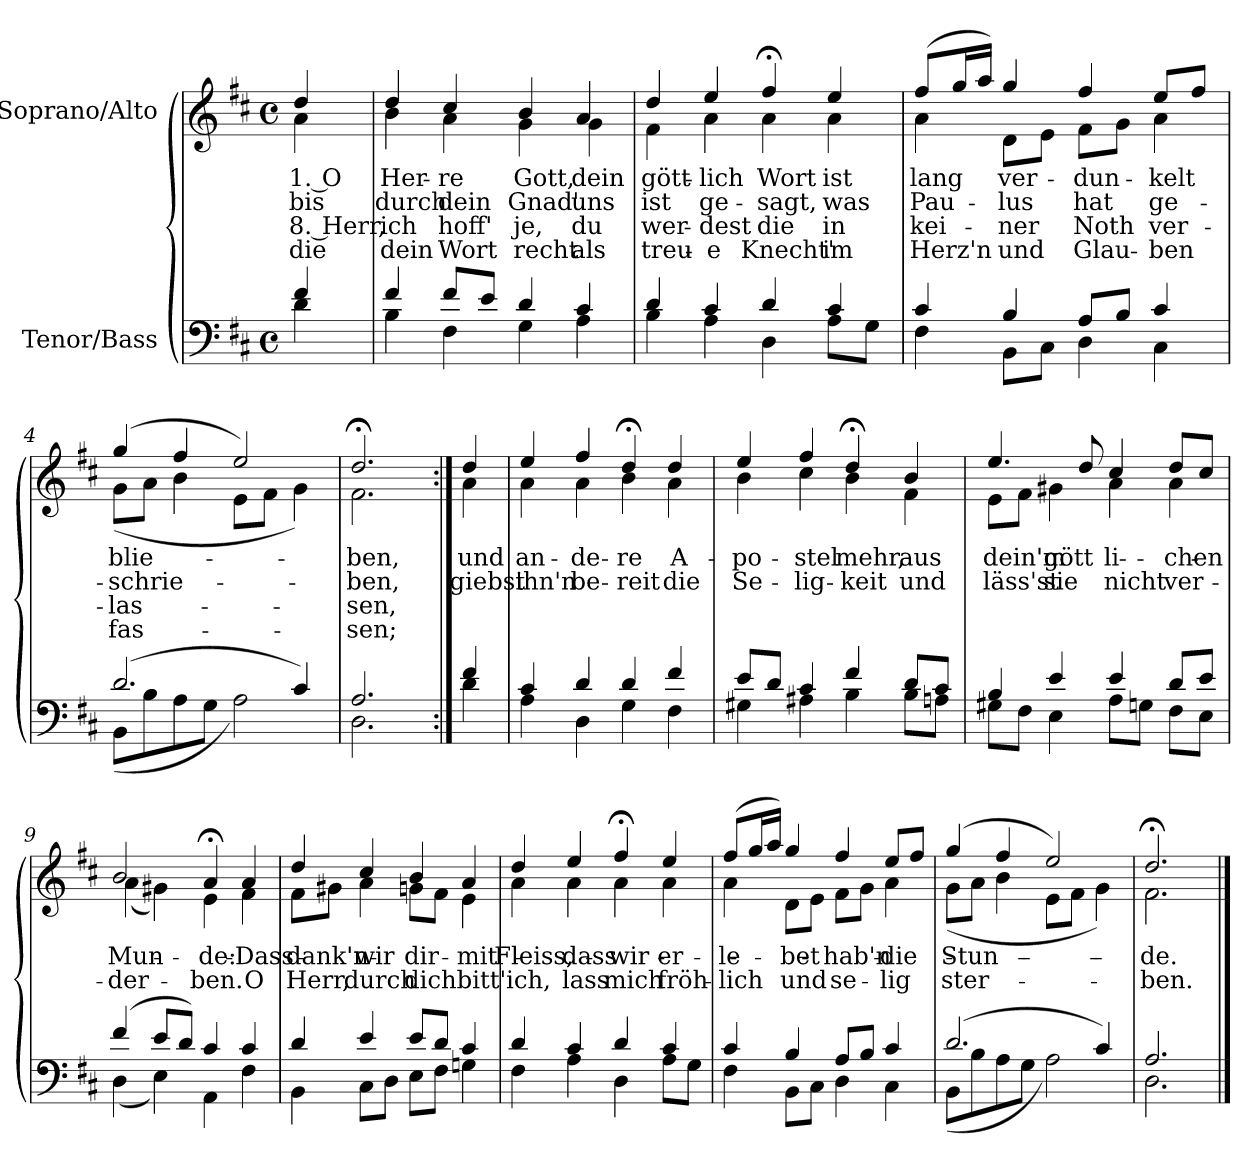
**kern	**kern	**text	**text	**text	**text
*part2	*part1	*part1	*part1	*part1	*part1
*staff2	*staff1	*staff1	*staff1	*staff1	*staff1
*I"Tenor/Bass	*I"Soprano/Alto	*	*	*	*
*clefF4	*clefG2	*	*	*	*
*k[f#c#]	*k[f#c#]	*	*	*	*
*M4/4	*M4/4	*	*	*	*
*met(c)	*met(c)	*	*	*	*
=	=	=	=	=	=
*^	*	*	*	*	*
!	!	!	!LO:LY:b	!LO:LY:b	!LO:LY:b	!LO:LY:b
*	*	*^	*	*	*	*
4f#/	4d\	4dd/	4a\	1. O	bis	8. Herr,	die
=1	=1	=1	=1	=1	=1	=1	=1
!	!	!	!	!LO:LY:b	!LO:LY:b	!LO:LY:b	!LO:LY:b
4f#/	4B\	4dd/	4b\	Her-	durch	ich	dein
!	!	!	!	!LO:LY:b	!LO:LY:b	!LO:LY:b	!LO:LY:b
8f#/L	4F#\	4cc#/	4a\	-re	dein	hoff'	Wort
8e/J	.	.	.	.	.	.	.
!	!	!	!	!LO:LY:b	!LO:LY:b	!LO:LY:b	!LO:LY:b
4d/	4G\	4b/	4g\	Gott,	Gnad'	je,	recht
!	!	!	!	!LO:LY:b	!LO:LY:b	!LO:LY:b	!LO:LY:b
4c#/	4A\	4a/	4g\	dein	uns	du	als
=2	=2	=2	=2	=2	=2	=2	=2
!	!	!	!	!LO:LY:b	!LO:LY:b	!LO:LY:b	!LO:LY:b
4d/	4B\	4dd/	4f#\	gött-	ist	wer-	treu-
!	!	!	!	!LO:LY:b	!LO:LY:b	!LO:LY:b	!LO:LY:b
4c#/	4A\	4ee/	4a\	-lich	ge-	-dest	-e
!	!	!	!	!LO:LY:b	!LO:LY:b	!LO:LY:b	!LO:LY:b
4d/	4D\	4ff#;</	4a\	Wort	-sagt,	die	Knecht'
!	!	!	!	!LO:LY:b	!LO:LY:b	!LO:LY:b	!LO:LY:b
4c#/	8A\L	4ee/	4a\	ist	was	in	im
.	8G\J	.	.	.	.	.	.
=3	=3	=3	=3	=3	=3	=3	=3
!	!	!	!	!LO:LY:b	!LO:LY:b	!LO:LY:b	!LO:LY:b
4c#/	4F#\	(8ff#/L	4a\	lang	Pau-	kei-	Herz'n
.	.	16gg/L	.	.	.	.	.
.	.	16aa/JJ)	.	.	.	.	.
!	!	!	!	!LO:LY:b	!LO:LY:b	!LO:LY:b	!LO:LY:b
4B/	8BB\L	4gg/	8d\L	ver-	-lus	-ner	und
.	8C#\J	.	8e\J	.	.	.	.
!	!	!	!	!LO:LY:b	!LO:LY:b	!LO:LY:b	!LO:LY:b
8A/L	4D\	4ff#/	8f#\L	-dun-	hat	Noth	Glau-
8B/J	.	.	8g\J	.	.	.	.
!	!	!	!	!LO:LY:b	!LO:LY:b	!LO:LY:b	!LO:LY:b
4c#/	4C#\	8ee/L	4a\	-kelt	ge-	ver-	-ben
.	.	8ff#/J	.	.	.	.	.
=4	=4	=4	=4	=4	=4	=4	=4
!	!	!	!	!LO:LY:b	!LO:LY:b	!LO:LY:b	!LO:LY:b
(2.d/	(8BB/L	(4gg/	(8g\L	blie-	-schrie-	-las-	fas-
.	8B\	.	8a\J	.	.	.	.
.	8A\	4ff#/	4b\	.	.	.	.
.	8G\J	.	.	.	.	.	.
.	2A\)	2ee/)	8e\L	.	.	.	.
.	.	.	8f#\J	.	.	.	.
4c#/)	.	.	4g\)	.	.	.	.
=5	=5	=5	=5	=5	=5	=5	=5
!	!	!	!	!LO:LY:b	!LO:LY:b	!LO:LY:b	!LO:LY:b
2.A/	2.D\	2.dd;</	2.f#\	-ben,	-ben,	-sen,	-sen;
!!LO:LB:g=z	!!
=5X1:|!	=5X1:|!	=5X1:|!	=5X1:|!	=5X1:|!	=5X1:|!	=5X1:|!	=5X1:|!
!	!	!	!	!LO:LY:b	!LO:LY:b	!	!
4f#/	4d\	4dd/	4a\	und	giebst	.	.
=6	=6	=6	=6	=6	=6	=6	=6
!	!	!	!	!LO:LY:b	!LO:LY:b	!	!
4c#/	4A\	4ee/	4a\	an-	ihn'n	.	.
!	!	!	!	!LO:LY:b	!LO:LY:b	!	!
4d/	4D\	4ff#/	4a\	-de-	be-	.	.
!	!	!	!	!LO:LY:b	!LO:LY:b	!	!
4d/	4G\	4dd;</	4b\	-re	-reit	.	.
!	!	!	!	!LO:LY:b	!LO:LY:b	!	!
4f#/	4F#\	4dd/	4a\	A-	die	.	.
=7	=7	=7	=7	=7	=7	=7	=7
!	!	!	!	!LO:LY:b	!LO:LY:b	!	!
8e/L	4G#X\	4ee/	4b\	-po-	Se-	.	.
8d/J	.	.	.	.	.	.	.
!	!	!	!	!LO:LY:b	!LO:LY:b	!	!
4c#/	4A#X\	4ff#/	4cc#\	-stel	-lig-	.	.
!	!	!	!	!LO:LY:b	!LO:LY:b	!	!
4f#/	4B\	4dd;</	4b\	mehr,	-keit	.	.
!	!	!	!	!LO:LY:b	!LO:LY:b	!	!
8d/L	8B\L	4b/	4f#\	aus	und	.	.
8c#/J	8An\J	.	.	.	.	.	.
=8	=8	=8	=8	=8	=8	=8	=8
!	!	!	!	!LO:LY:b	!LO:LY:b	!	!
4B/	8G#X\L	4.ee/	8e\L	dein'm	läss'st	.	.
.	8F#\J	.	8f#\J	.	.	.	.
!	!	!	!	!LO:LY:b	!LO:LY:b	!	!
4e/	4E\	.	4g#X\	gött-	sie	.	.
.	.	8dd/	.	.	.	.	.
!	!	!	!	!LO:LY:b	!LO:LY:b	!	!
4e/	8A\L	4cc#/	4a\	-li-	nicht	.	.
.	8Gn\J	.	.	.	.	.	.
!	!	!	!	!LO:LY:b	!LO:LY:b	!	!
8d/L	8F#\L	8dd/L	4a\	-chen	ver-	.	.
8e/J	8E\J	8cc#/J	.	.	.	.	.
=9	=9	=9	=9	=9	=9	=9	=9
!	!	!	!	!LO:LY:b	!LO:LY:b	!	!
(4f#/	(4D\	2b/	(4a\	Mun-	-der-	.	.
8e/L	4E\)	.	4g#X\)	.	.	.	.
8d/J)	.	.	.	.	.	.	.
!	!	!	!	!LO:LY:b	!LO:LY:b	!	!
4c#/	4AA\	4a;</	4e\	-de:	-ben.	.	.
!	!	!	!	!LO:LY:b	!LO:LY:b	!	!
4c#/	4F#\	4a/	4f#\	Dass	O	.	.
!!LO:LB:g=z	!!
=10	=10	=10	=10	=10	=10	=10	=10
!	!	!	!	!LO:LY:b	!LO:LY:b	!	!
4d/	4BB\	4dd/	8f#\L	dank'n	Herr,	.	.
.	.	.	8g#X\J	.	.	.	.
!	!	!	!	!LO:LY:b	!LO:LY:b	!	!
4e/	8C#\L	4cc#/	4a\	wir	durch	.	.
.	8D\J	.	.	.	.	.	.
!	!	!	!	!LO:LY:b	!LO:LY:b	!	!
8e/L	8E\L	4b/	8gn\L	dir	dich	.	.
8d/J	8F#\J	.	8f#\J	.	.	.	.
!	!	!	!	!LO:LY:b	!LO:LY:b	!	!
4c#/	4Gn\	4a/	4e\	mit	bitt'	.	.
=11	=11	=11	=11	=11	=11	=11	=11
!	!	!	!	!LO:LY:b	!LO:LY:b	!	!
4d/	4F#\	4dd/	4a\	Fleiss,	ich,	.	.
!	!	!	!	!LO:LY:b	!LO:LY:b	!	!
4c#/	4A\	4ee/	4a\	dass	lass	.	.
!	!	!	!	!LO:LY:b	!LO:LY:b	!	!
4d/	4D\	4ff#;</	4a\	wir	mich	.	.
!	!	!	!	!LO:LY:b	!LO:LY:b	!	!
4c#/	8A\L	4ee/	4a\	er-	fröh-	.	.
.	8G\J	.	.	.	.	.	.
=12	=12	=12	=12	=12	=12	=12	=12
!	!	!	!	!LO:LY:b	!LO:LY:b	!	!
4c#/	4F#\	(8ff#/L	4a\	-le-	-lich	.	.
.	.	16gg/L	.	.	.	.	.
.	.	16aa/JJ)	.	.	.	.	.
!	!	!	!	!LO:LY:b	!LO:LY:b	!	!
4B/	8BB\L	4gg/	8d\L	-bet	und	.	.
.	8C#\J	.	8e\J	.	.	.	.
!	!	!	!	!LO:LY:b	!LO:LY:b	!	!
8A/L	4D\	4ff#/	8f#\L	hab'n	se-	.	.
8B/J	.	.	8g\J	.	.	.	.
!	!	!	!	!LO:LY:b	!LO:LY:b	!	!
4c#/	4C#\	8ee/L	4a\	die	-lig	.	.
.	.	8ff#/J	.	.	.	.	.
=13	=13	=13	=13	=13	=13	=13	=13
!	!	!	!	!LO:LY:b	!LO:LY:b	!	!
(2.d/	(>8BB/L	(4gg/	(8g\L	Stun-	ster-	.	.
.	8B\	.	8a\J	.	.	.	.
.	8A\	4ff#/	4b\	.	.	.	.
.	8G\J	.	.	.	.	.	.
.	2A\)	2ee/)	8e\L	.	.	.	.
.	.	.	8f#\J	.	.	.	.
4c#/)	.	.	4g\)	.	.	.	.
=14	=14	=14	=14	=14	=14	=14	=14
!	!	!	!	!LO:LY:b	!LO:LY:b	!	!
2.A/	2.D\	2.dd;</	2.f#\	-de.	-ben.	.	.
*v	*v	*	*	*	*	*	*
*	*v	*v	*	*	*	*
==	==	==	==	==	==
*-	*-	*-	*-	*-	*-
